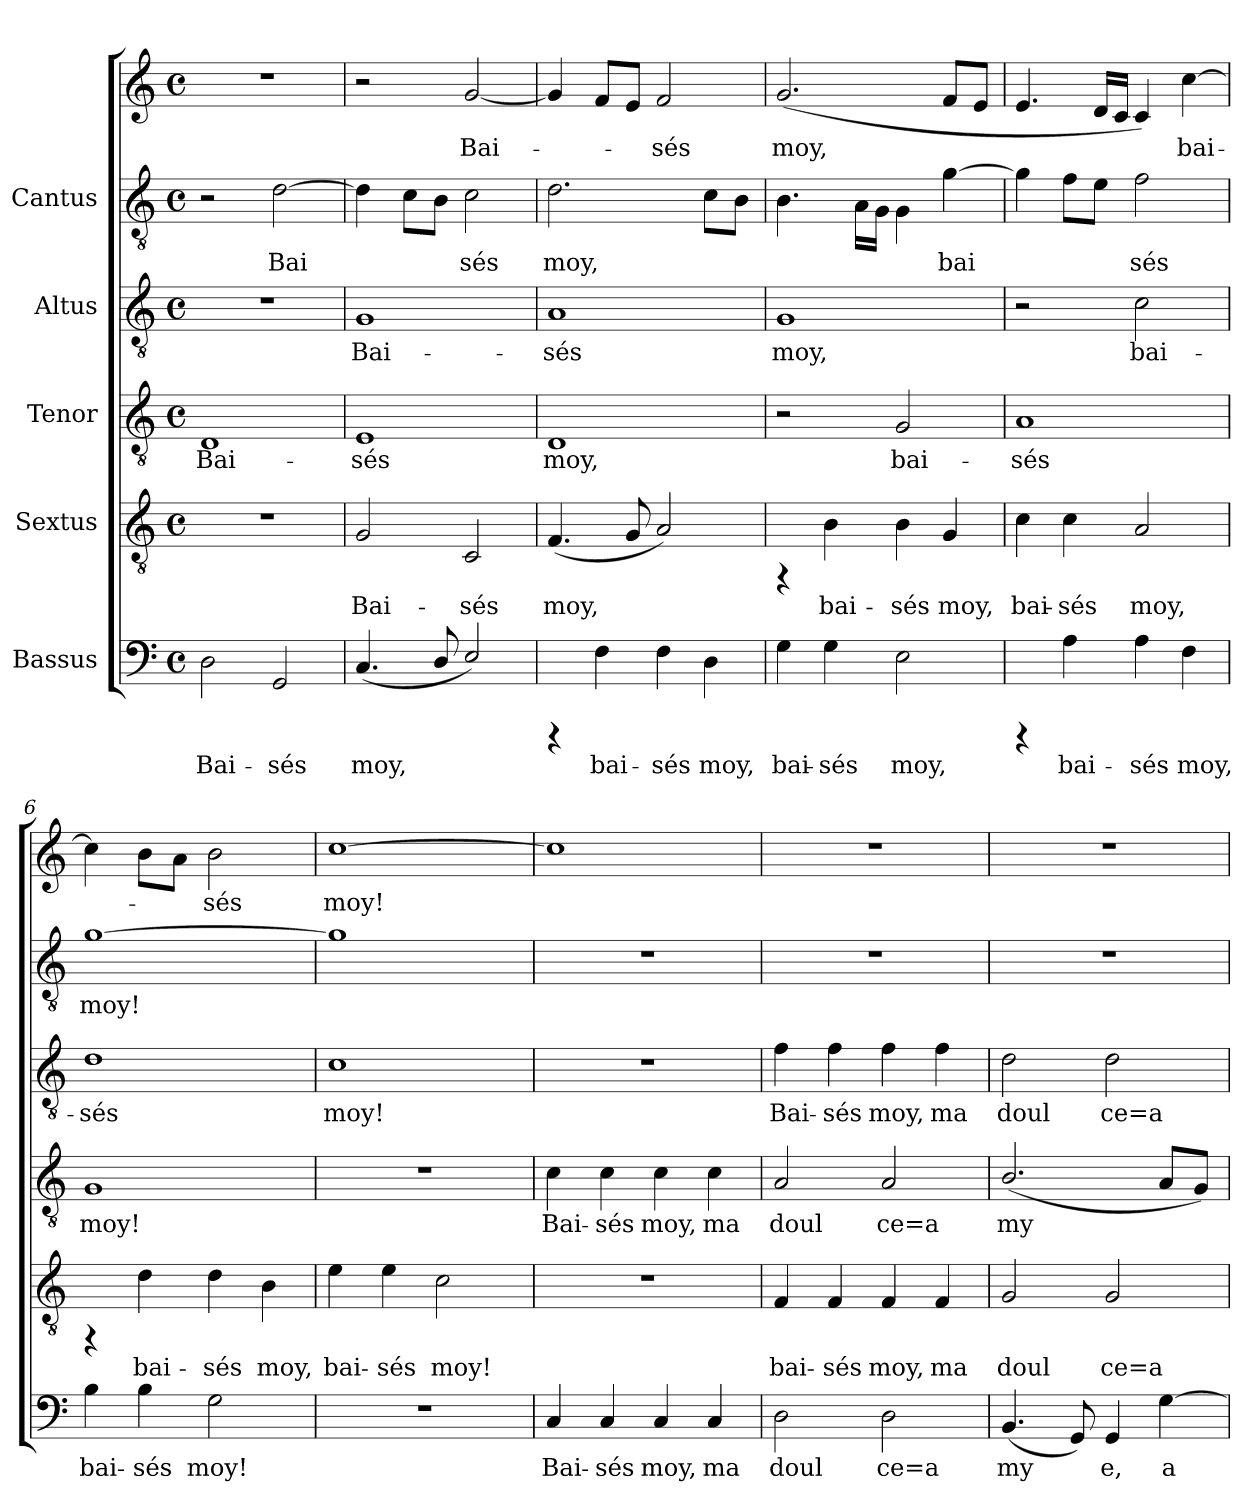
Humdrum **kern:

**kern	**text	**kern	**text	**kern	**text	**kern	**text	**kern	**text	**kern	**text
*part5	*part5	*part4	*part4	*part3	*part3	*part2	*part2	*part1	*part1	*part1	*part1
*staff6	*staff6	*staff5	*staff5	*staff4	*staff4	*staff3	*staff3	*staff2	*staff2	*staff1	*staff1
*I"Bassus	*	*I"Sextus	*	*I"Tenor	*	*I"Altus	*	*I"Cantus	*	*	*
!!LO:PB:g=z
*stria5	*	*stria5	*	*stria5	*	*stria5	*	*stria5	*	*stria5	*
*clefF4	*	*clefGv2	*	*clefGv2	*	*clefGv2	*	*clefGv2	*	*clefG2	*
*M4/4	*	*M4/4	*	*M4/4	*	*M4/4	*	*M4/4	*	*M4/4	*
*met(c)	*	*met(c)	*	*met(c)	*	*met(c)	*	*met(c)	*	*met(c)	*
*MM120	*	*MM120	*	*MM120	*	*MM120	*	*MM120	*	*MM120	*
=1	=1	=1	=1	=1	=1	=1	=1	=1	=1	=1	=1
!	!LO:LY:b:cj	!	!	!	!LO:LY:b:cj	!	!	!	!	!	!
2D\	Bai-	1r	.	1D	Bai-	1r	.	2r	.	1r	.
!	!LO:LY:b:cj	!	!	!	!	!	!	!	!LO:LY:b:cj	!	!
2GG/	-sés	.	.	.	.	.	.	[>2d\	Bai-	.	.
=2	=2	=2	=2	=2	=2	=2	=2	=2	=2	=2	=2
!	!LO:LY:b:cj	!	!LO:LY:b:cj	!	!LO:LY:b:cj	!	!LO:LY:b:cj	!	!LO:LY:b:cj	!	!
(<4.C/	moy,	2G/	Bai-	1E	-sés	1G	Bai-	4d\]	-	2r	.
!	!	!	!	!	!	!	!	!	!LO:LY:b:cj	!	!
.	.	.	.	.	.	.	.	8c\L	.	.	.
!	!LO:LY:b:cj	!	!	!	!	!	!	!	!LO:LY:b:cj	!	!
8D/	.	.	.	.	.	.	.	8B\J	.	.	.
!	!LO:LY:b:cj	!	!LO:LY:b:cj	!	!	!	!	!	!LO:LY:b:cj	!	!LO:LY:b:cj
2E/)	.	2C/	-sés	.	.	.	.	2c\	sés	[<2g/	-Bai-
=3	=3	=3	=3	=3	=3	=3	=3	=3	=3	=3	=3
!	!	!	!LO:LY:b:cj	!	!LO:LY:b:cj	!	!LO:LY:b:cj	!	!LO:LY:b:cj	!	!LO:LY:b:cj
4rCCC	.	(<4.F/	moy,	1D	moy,	1A	-sés	2.d\	moy,	4g/]	.
!	!LO:LY:b:cj	!	!	!	!	!	!	!	!	!	!LO:LY:b:cj
4F\	bai-	.	.	.	.	.	.	.	.	8f/L	.
!	!	!	!LO:LY:b:cj	!	!	!	!	!	!	!	!LO:LY:b:cj
.	.	8G/	.	.	.	.	.	.	.	8e/J	.
!	!LO:LY:b:cj	!	!LO:LY:b:cj	!	!	!	!	!	!	!	!LO:LY:b:cj
4F\	-sés	2A/)	.	.	.	.	.	.	.	2f/	sés
!	!LO:LY:b:cj	!	!	!	!	!	!	!	!LO:LY:b:cj	!	!
4D\	moy,	.	.	.	.	.	.	8c\L	.	.	.
!	!	!	!	!	!	!	!	!	!LO:LY:b:cj	!	!
.	.	.	.	.	.	.	.	8B\J	.	.	.
=4	=4	=4	=4	=4	=4	=4	=4	=4	=4	=4	=4
!	!LO:LY:b:cj	!	!	!	!	!	!LO:LY:b:cj	!	!LO:LY:b:cj	!	!LO:LY:b:cj
4G\	bai-	4rFF	.	2r	.	1G	moy,	4.B\	.	(<2.g/	moy,
!	!LO:LY:b:cj	!	!LO:LY:b:cj	!	!	!	!	!	!	!	!
4G\	-sés	4B\	bai-	.	.	.	.	.	.	.	.
!	!	!	!	!	!	!	!	!	!LO:LY:b:cj	!	!
.	.	.	.	.	.	.	.	16A\L	.	.	.
!	!	!	!	!	!	!	!	!	!LO:LY:b:cj	!	!
.	.	.	.	.	.	.	.	16G\J	.	.	.
!	!LO:LY:b:cj	!	!LO:LY:b:cj	!	!LO:LY:b:cj	!	!	!	!LO:LY:b:cj	!	!
2E\	moy,	4B\	-sés	2G/	bai-	.	.	4G\	.	.	.
!	!	!	!LO:LY:b:cj	!	!	!	!	!	!LO:LY:b:cj	!	!LO:LY:b:cj
.	.	4G/	moy,	.	.	.	.	[>4g\	bai-	8f/L	.
!	!	!	!	!	!	!	!	!	!	!	!LO:LY:b:cj
.	.	.	.	.	.	.	.	.	.	8e/J	.
=5	=5	=5	=5	=5	=5	=5	=5	=5	=5	=5	=5
!	!	!	!LO:LY:b:cj	!	!LO:LY:b:cj	!	!	!	!LO:LY:b:cj	!	!LO:LY:b:cj
4rCCC	.	4c\	bai-	1A	-sés	2r	.	4g\]	-	4.e/	-
!	!LO:LY:b:cj	!	!LO:LY:b:cj	!	!	!	!	!	!LO:LY:b:cj	!	!
4A\	bai-	4c\	-sés	.	.	.	.	8f\L	.	.	.
!	!	!	!	!	!	!	!	!	!LO:LY:b:cj	!	!LO:LY:b:cj
.	.	.	.	.	.	.	.	8e\J	.	16d/L	.
!	!	!	!	!	!	!	!	!	!	!	!LO:LY:b:cj
.	.	.	.	.	.	.	.	.	.	16c/J	.
!	!LO:LY:b:cj	!	!LO:LY:b:cj	!	!	!	!LO:LY:b:cj	!	!LO:LY:b:cj	!	!LO:LY:b:cj
4A\	-sés	2A/	moy,	.	.	2c\	bai-	2f\	sés	4c/)	.
!	!LO:LY:b:cj	!	!	!	!	!	!	!	!	!	!LO:LY:b:cj
4F\	moy,	.	.	.	.	.	.	.	.	[>4cc\	bai-
!!LO:LB:g=z
=6	=6	=6	=6	=6	=6	=6	=6	=6	=6	=6	=6
!	!LO:LY:b:cj	!	!	!	!LO:LY:b:cj	!	!LO:LY:b:cj	!	!LO:LY:b:cj	!	!LO:LY:b:cj
4B\	bai-	4rFF	.	1G	moy!	1d	-sés	[>1g	moy!	4cc\]	.
!	!LO:LY:b:cj	!	!LO:LY:b:cj	!	!	!	!	!	!	!	!LO:LY:b:cj
4B\	-sés	4d\	bai-	.	.	.	.	.	.	8b\L	.
!	!	!	!	!	!	!	!	!	!	!	!LO:LY:b:cj
.	.	.	.	.	.	.	.	.	.	8a\J	.
!	!LO:LY:b:cj	!	!LO:LY:b:cj	!	!	!	!	!	!	!	!LO:LY:b:cj
2G\	moy!	4d\	-sés	.	.	.	.	.	.	2b\	sés
!	!	!	!LO:LY:b:cj	!	!	!	!	!	!	!	!
.	.	4B\	moy,	.	.	.	.	.	.	.	.
=7	=7	=7	=7	=7	=7	=7	=7	=7	=7	=7	=7
!	!	!	!LO:LY:b:cj	!	!	!	!LO:LY:b:cj	!	!	!	!LO:LY:b:cj
1r	.	4e\	bai-	1r	.	1c	moy!	1g]	.	[>1cc	moy!
!	!	!	!LO:LY:b:cj	!	!	!	!	!	!	!	!
.	.	4e\	-sés	.	.	.	.	.	.	.	.
!	!	!	!LO:LY:b:cj	!	!	!	!	!	!	!	!
.	.	2c\	moy!	.	.	.	.	.	.	.	.
=8	=8	=8	=8	=8	=8	=8	=8	=8	=8	=8	=8
!	!LO:LY:b:cj	!	!	!	!LO:LY:b:cj	!	!	!	!	!	!
4C/	Bai-	1r	.	4c\	Bai-	1r	.	1r	.	1cc]	.
!	!LO:LY:b:cj	!	!	!	!LO:LY:b:cj	!	!	!	!	!	!
4C/	-sés	.	.	4c\	-sés	.	.	.	.	.	.
!	!LO:LY:b:cj	!	!	!	!LO:LY:b:cj	!	!	!	!	!	!
4C/	moy,	.	.	4c\	moy,	.	.	.	.	.	.
!	!LO:LY:b:cj	!	!	!	!LO:LY:b:cj	!	!	!	!	!	!
4C/	ma	.	.	4c\	ma	.	.	.	.	.	.
=9	=9	=9	=9	=9	=9	=9	=9	=9	=9	=9	=9
!	!LO:LY:b:cj	!	!LO:LY:b:cj	!	!LO:LY:b:cj	!	!LO:LY:b:cj	!	!	!	!
2D\	doul	4F/	bai-	2A/	doul	4f\	Bai-	1r	.	1r	.
!	!	!	!LO:LY:b:cj	!	!	!	!LO:LY:b:cj	!	!	!	!
.	.	4F/	-sés	.	.	4f\	-sés	.	.	.	.
!	!LO:LY:b:cj	!	!LO:LY:b:cj	!	!LO:LY:b:cj	!	!LO:LY:b:cj	!	!	!	!
2D\	ce=a	4F/	moy,	2A/	ce=a	4f\	moy,	.	.	.	.
!	!	!	!LO:LY:b:cj	!	!	!	!LO:LY:b:cj	!	!	!	!
.	.	4F/	ma	.	.	4f\	ma	.	.	.	.
=10	=10	=10	=10	=10	=10	=10	=10	=10	=10	=10	=10
!	!LO:LY:b:cj	!	!LO:LY:b:cj	!	!LO:LY:b:cj	!	!LO:LY:b:cj	!	!	!	!
(<4.BB/	my-	2G/	doul	(<2.B/	my-	2d\	doul	1r	.	1r	.
!	!LO:LY:b:cj	!	!	!	!	!	!	!	!	!	!
8GG/)	-	.	.	.	.	.	.	.	.	.	.
!	!LO:LY:b:cj	!	!LO:LY:b:cj	!	!	!	!LO:LY:b:cj	!	!	!	!
4GG/	e,	2G/	ce=a	.	.	2d\	ce=a	.	.	.	.
!	!LO:LY:b:cj	!	!	!	!LO:LY:b:cj	!	!	!	!	!	!
[>4G\	a-	.	.	8A/L	--	.	.	.	.	.	.
!	!	!	!	!	!LO:LY:b:cj	!	!	!	!	!	!
.	.	.	.	8G/J)	--	.	.	.	.	.	.
=	=	=	=	=	=	=	=	=	=	=	=
*-	*-	*-	*-	*-	*-	*-	*-	*-	*-	*-	*-
